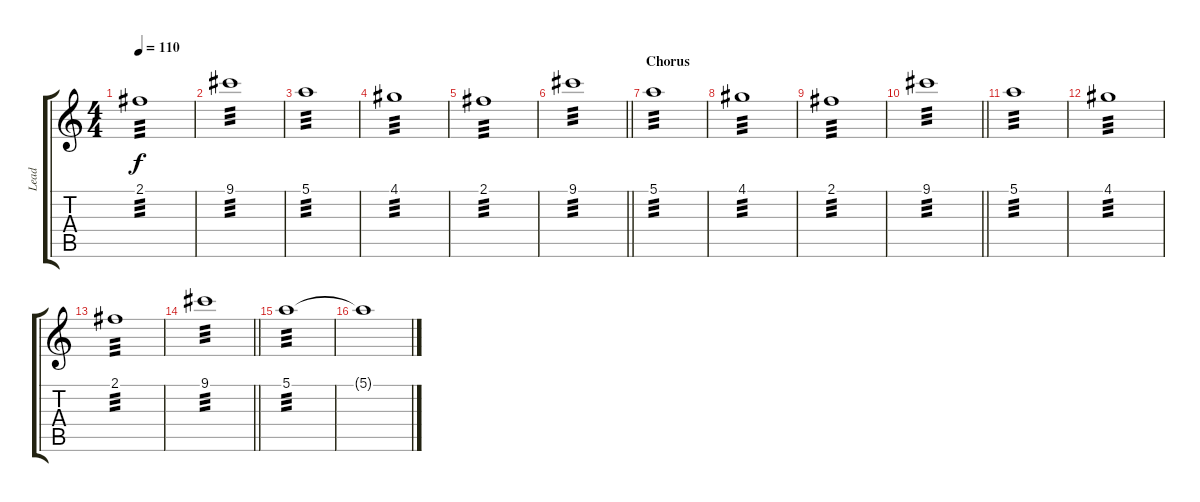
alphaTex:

\track ("Lead" "Lead") {instrument overdrivenguitar}
\staff {score tabs}
\tuning (E4 B3 G3 D3 A2 E2) {hide}
\ts (4 4)
\tempo 110
\clef g2
\ks c
2.1.1{tp 3 dy f} |
9.1.1{tp 3} |
5.1.1{tp 3} |
4.1.1{tp 3} |
2.1.1{tp 3} |
\barLineRight lightlight
9.1.1{tp 3} |
\section ("" "Chorus")
5.1.1{tp 3} |
4.1.1{tp 3} |
2.1.1{tp 3} |
\barLineRight lightlight
9.1.1{tp 3} |
5.1.1{tp 3} |
4.1.1{tp 3} |
2.1.1{tp 3} |
\barLineRight lightlight
9.1.1{tp 3} |
5.1.1{tp 3} |
5.1{t}.1
